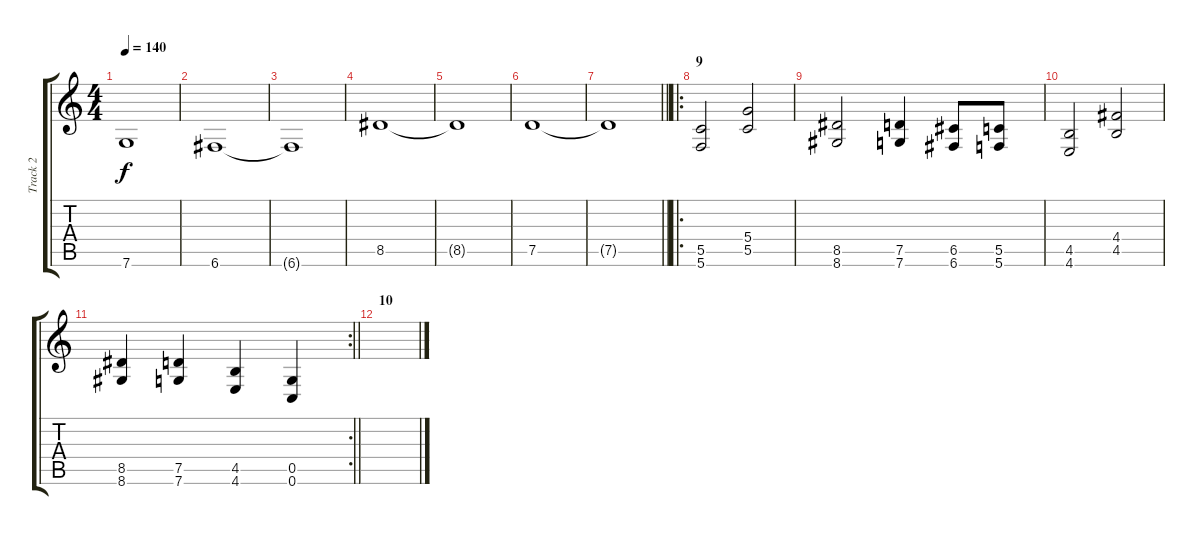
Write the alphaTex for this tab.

\track ("Track 2" "Track 2") {instrument distortionguitar}
\staff {score tabs}
\tuning (E4 B3 G3 D3 G2 C2) {hide}
\ts (4 4)
\tempo 140
\clef g2
\ks c
7.6{t}.1{dy f} |
6.6.1 |
6.6{t}.1 |
8.5.1 |
8.5{t}.1 |
7.5.1 |
\barLineRight lightlight
7.5{t}.1 |
\ro
\section ("" "9")
(5.5 5.6).2 (5.4 5.5).2 |
(8.5 8.6).2 (7.5 7.6).4 (6.5 6.6).8 (5.5 5.6).8 |
(4.5 4.6).2 (4.4 4.5).2 |
\rc 2
\barLineRight lightlight
(8.5 8.6).4 (7.5 7.6).4 (4.5 4.6).4 (0.5 0.6).4 |
\section ("" "10")
